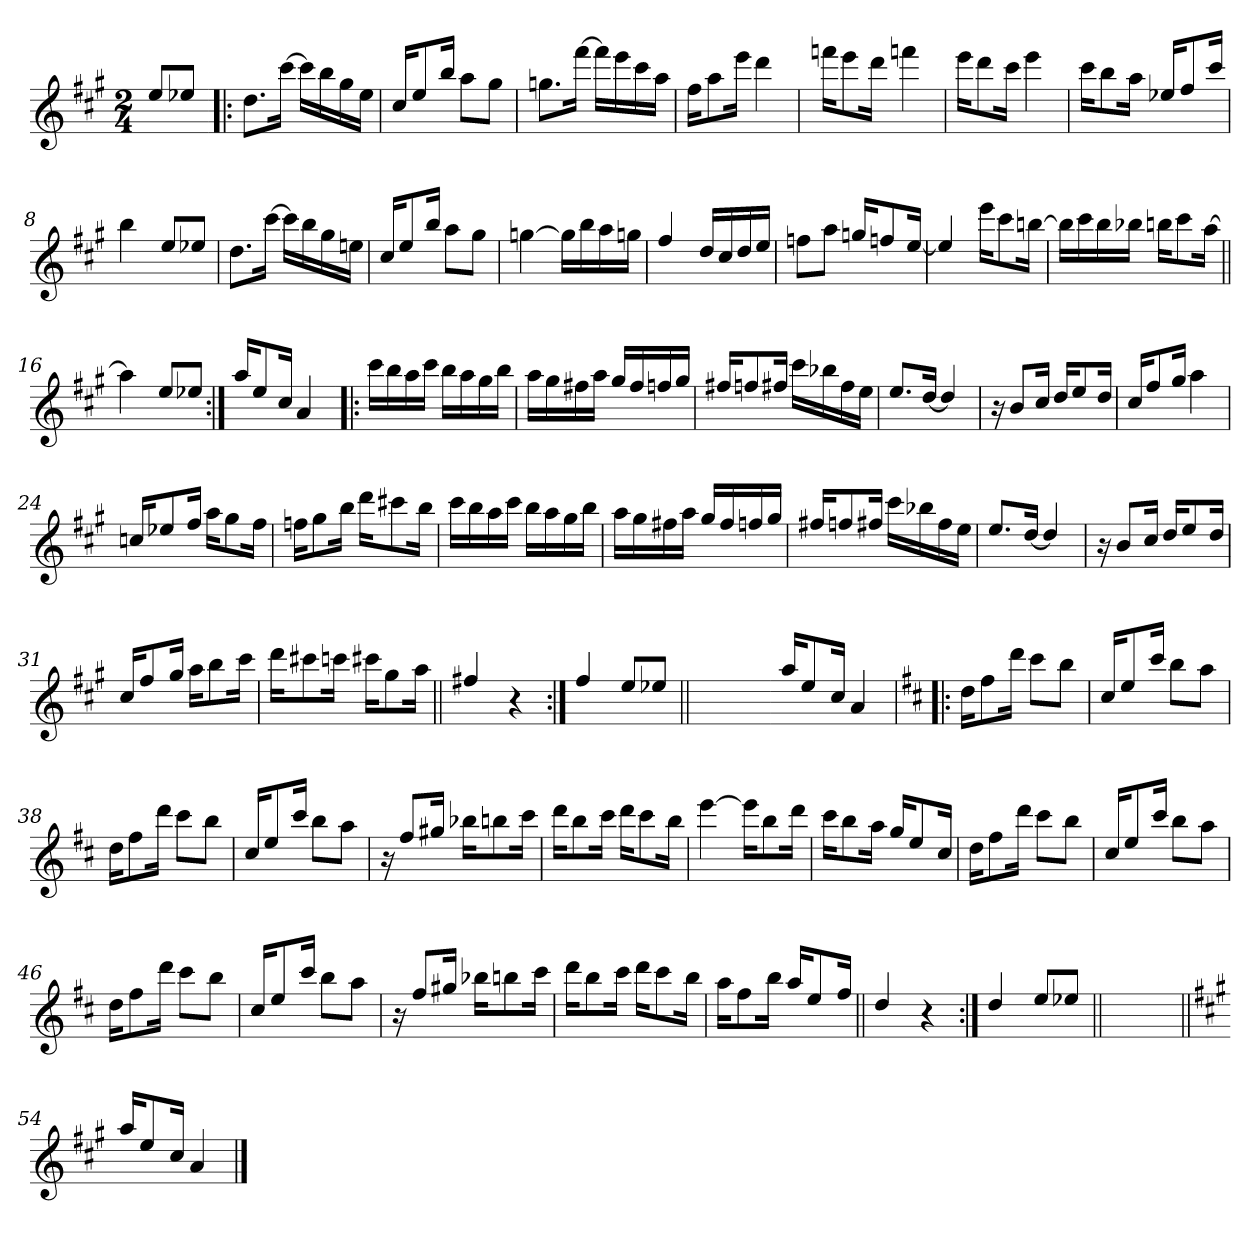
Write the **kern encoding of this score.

**kern
*part1
*staff1
*clefG2
*k[f#c#g#]
*A:
*M2/4
=
8ee/L
8ee-X/J
=1!|:
8.dd\L
[16ccc#\Jk
16ccc#\LL]
16bb\
16gg#\
16ee\JJ
=2
16cc#/KL
8ee/
16bb/Jk
8aa\L
8gg#\J
=3
8.ggn\L
[16fff#\Jk
16fff#\LL]
16eee\
16ccc#\
16aa\JJ
=4
16ff#\KL
8aa\
16eee\Jk
4ddd\
=5
16fffn\KL
8eee\
16ddd\Jk
4fffn\
!!LO:LB:g=z
=6
16eee\KL
8ddd\
16ccc#\Jk
4eee\
=7
16ccc#\KL
8bb\
16aa\Jk
16ee-X/KL
8ff#/
16ccc#/Jk
=8
4bb\
8ee/L
8ee-X/J
=9
8.dd\L
[16ccc#\Jk
16ccc#\LL]
16bb\
16gg#\
16een\JJ
=10
16cc#/KL
8ee/
16bb/Jk
8aa\L
8gg#\J
!!LO:LB:g=z
=11
[4ggn\
16gg\LL]
16bb\
16aa\
16ggn\JJ
=12
4ff#/
16dd/LL
16cc#/
16dd/
16ee/JJ
=13
8ffn\L
8aa\J
16ggn/KL
8ffn/
[16ee/Jk
=14
4ee/]
16eee\KL
8ccc#\
[16bbn\Jk
=15
16bb\LL]
16ccc#\
16bb\
16bb-X\JJ
16bbn\KL
8ccc#\
[16aa\Jk
!!LO:LB:g=z
=16||
4aa\]
8ee/L
8ee-X/J
=17:|!
16aa/KL
8ee/
16cc#/Jk
4a/
=18!|:
16ccc#\LL
16bb\
16aa\
16ccc#\JJ
16bb\LL
16aa\
16gg#\
16bb\JJ
=19
16aa\LL
16gg#\
16ff#X\
16aa\JJ
16gg#/LL
16ff#/
16ffn/
16gg#/JJ
=20
16ff#X/KL
8ffn/
16ff#X/Jk
16ccc#\LL
16bb-X\
16ff#\
16ee\JJ
!!LO:LB:g=z
=21
8.ee/L
[16dd/Jk
4dd/]
=22
16r
8b/L
16cc#/Jk
16dd/KL
8ee/
16dd/Jk
=23
16cc#/KL
8ff#/
16gg#/Jk
4aa\
=24
16ccn/KL
8ee-X/
16ff#/Jk
16aa\KL
8gg#\
16ff#\Jk
=25
16ffn\KL
8gg#\
16bb\Jk
16ddd\KL
8ccc#X\
16bb\Jk
!!LO:LB:g=z
=26
16ccc#\LL
16bb\
16aa\
16ccc#\JJ
16bb\LL
16aa\
16gg#\
16bb\JJ
=27
16aa\LL
16gg#\
16ff#X\
16aa\JJ
16gg#/LL
16ff#/
16ffn/
16gg#/JJ
=28
16ff#X/KL
8ffn/
16ff#X/Jk
16ccc#\LL
16bb-X\
16ff#\
16ee\JJ
=29
8.ee/L
[16dd/Jk
4dd/]
=30
16r
8b/L
16cc#/Jk
16dd/KL
8ee/
16dd/Jk
!!LO:LB:g=z
=31
16cc#/KL
8ff#/
16gg#/Jk
16aa\KL
8bb\
16ccc#\Jk
=32
16ddd\KL
8ccc#X\
16cccn\Jk
16ccc#X\KL
8gg#\
16aa\Jk
=33||
4ff#X/
4r
=34:|!
4ff#/
8ee/L
8ee-X/J
=34X341||
2ryy
!!LO:LB:g=z
=35-
16aa/KL
8ee/
16cc#/Jk
4a/
=36!|:
*k[f#c#]
*D:
16dd\KL
8ff#\
16ddd\Jk
8ccc#\L
8bb\J
=37
16cc#/KL
8ee/
16ccc#/Jk
8bb\L
8aa\J
=38
16dd\KL
8ff#\
16ddd\Jk
8ccc#\L
8bb\J
=39
16cc#/KL
8ee/
16ccc#/Jk
8bb\L
8aa\J
!!LO:LB:g=z
=40
16r
8ff#/L
16gg#X/Jk
16bb-X\KL
8bbn\
16ccc#\Jk
=41
16ddd\KL
8bb\
16ccc#\Jk
16ddd\KL
8ccc#\
16bb\Jk
=42
[4eee\
16eee\KL]
8bb\
16ddd\Jk
=43
16ccc#\KL
8bb\
16aa\Jk
16gg/KL
8ee/
16cc#/Jk
=44
16dd\KL
8ff#\
16ddd\Jk
8ccc#\L
8bb\J
!!LO:LB:g=z
=45
16cc#/KL
8ee/
16ccc#/Jk
8bb\L
8aa\J
=46
16dd\KL
8ff#\
16ddd\Jk
8ccc#\L
8bb\J
=47
16cc#/KL
8ee/
16ccc#/Jk
8bb\L
8aa\J
=48
16r
8ff#/L
16gg#X/Jk
16bb-X\KL
8bbn\
16ccc#\Jk
=49
16ddd\KL
8bb\
16ccc#\Jk
16ddd\KL
8ccc#\
16bb\Jk
!!LO:LB:g=z
=50
16aa\KL
8ff#\
16bb\Jk
16aa/KL
8ee/
16ff#/Jk
=51||
4dd/
4r
=52:|!
4dd/
8ee/L
8ee-X/J
=53||
2ryy
=54||
*k[f#c#g#]
*A:
16aa/KL
8ee/
16cc#/Jk
4a/
==
*-
